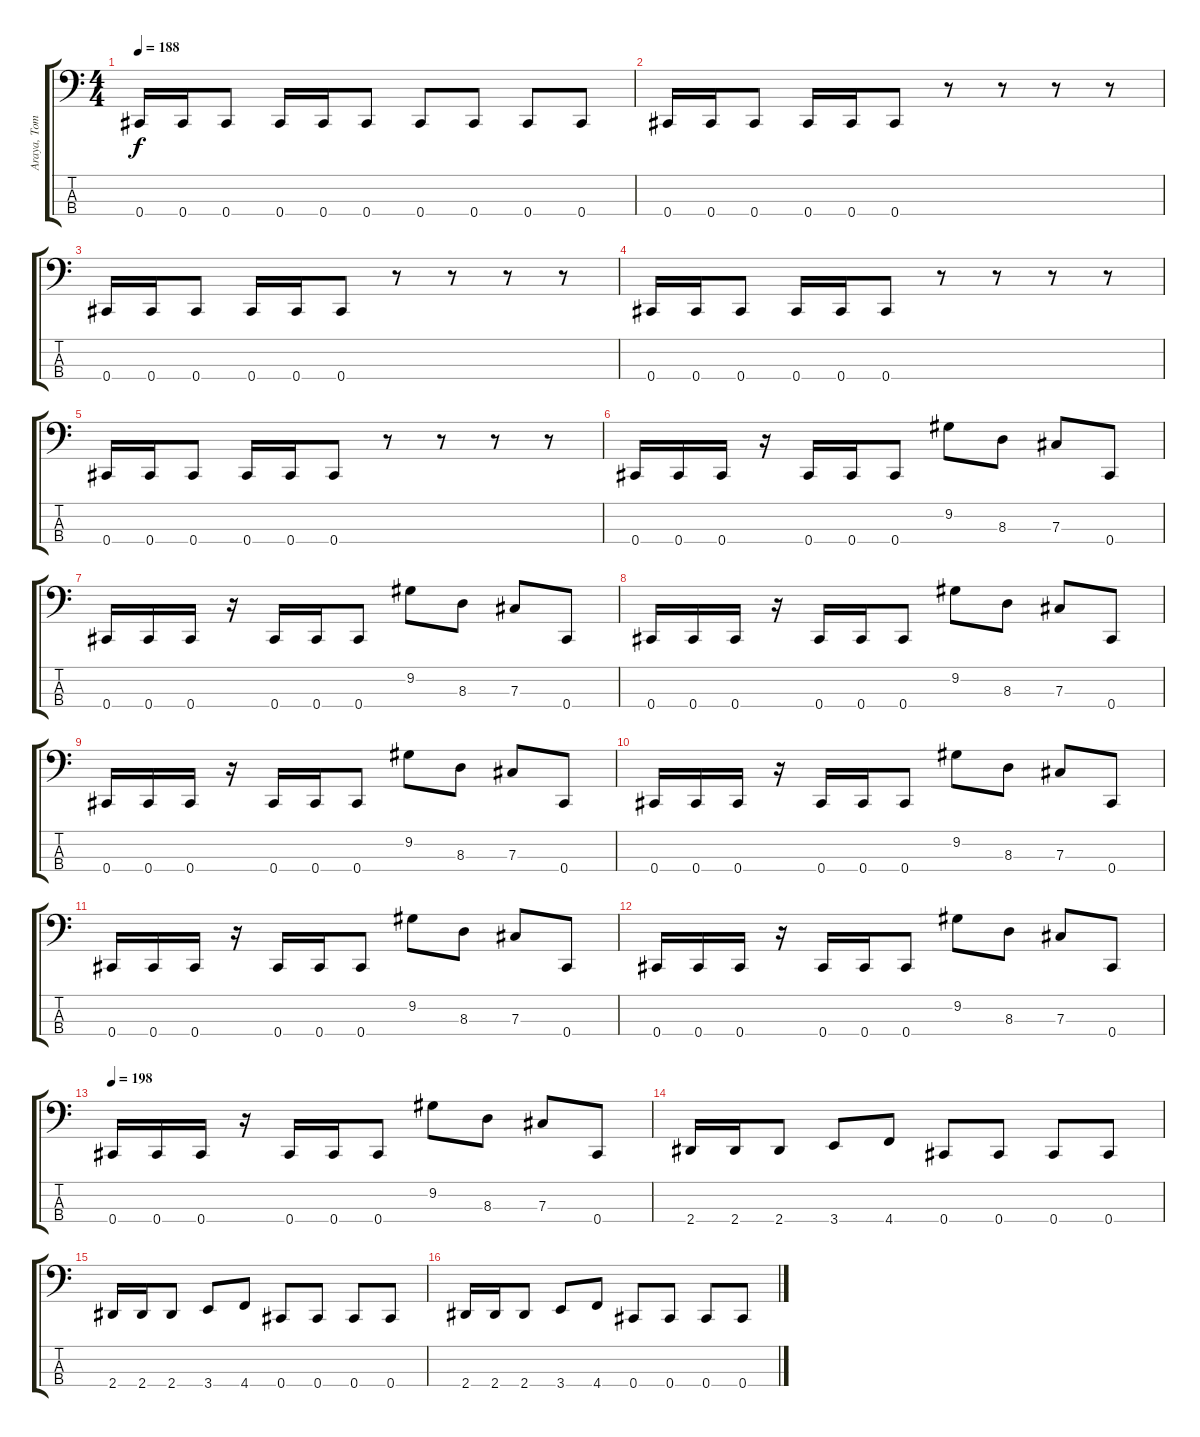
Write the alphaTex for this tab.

\track ("Araya, Tom" "Araya, Tom") {instrument electricbasspick}
\staff {score tabs}
\tuning (E2 B1 Gb1 Db1) {hide}
\ts (4 4)
\tempo 188
\clef f4
\ks c
0.4.16{dy f} 0.4.16 0.4.8 0.4.16 0.4.16 0.4.8 0.4.8 0.4.8 0.4.8 0.4.8 |
0.4.16 0.4.16 0.4.8 0.4.16 0.4.16 0.4.8 r.8 r.8 r.8 r.8 |
0.4.16 0.4.16 0.4.8 0.4.16 0.4.16 0.4.8 r.8 r.8 r.8 r.8 |
0.4.16 0.4.16 0.4.8 0.4.16 0.4.16 0.4.8 r.8 r.8 r.8 r.8 |
0.4.16 0.4.16 0.4.8 0.4.16 0.4.16 0.4.8 r.8 r.8 r.8 r.8 |
0.4.16 0.4.16 0.4.16 r.16 0.4.16 0.4.16 0.4.8 9.2.8 8.3.8 7.3.8 0.4.8 |
0.4.16 0.4.16 0.4.16 r.16 0.4.16 0.4.16 0.4.8 9.2.8 8.3.8 7.3.8 0.4.8 |
0.4.16 0.4.16 0.4.16 r.16 0.4.16 0.4.16 0.4.8 9.2.8 8.3.8 7.3.8 0.4.8 |
0.4.16 0.4.16 0.4.16 r.16 0.4.16 0.4.16 0.4.8 9.2.8 8.3.8 7.3.8 0.4.8 |
0.4.16 0.4.16 0.4.16 r.16 0.4.16 0.4.16 0.4.8 9.2.8 8.3.8 7.3.8 0.4.8 |
0.4.16 0.4.16 0.4.16 r.16 0.4.16 0.4.16 0.4.8 9.2.8 8.3.8 7.3.8 0.4.8 |
0.4.16 0.4.16 0.4.16 r.16 0.4.16 0.4.16 0.4.8 9.2.8 8.3.8 7.3.8 0.4.8 |
\tempo 198
0.4.16 0.4.16 0.4.16 r.16 0.4.16 0.4.16 0.4.8 9.2.8 8.3.8 7.3.8 0.4.8 |
2.4.16 2.4.16 2.4.8 3.4.8 4.4.8 0.4.8 0.4.8 0.4.8 0.4.8 |
2.4.16 2.4.16 2.4.8 3.4.8 4.4.8 0.4.8 0.4.8 0.4.8 0.4.8 |
2.4.16 2.4.16 2.4.8 3.4.8 4.4.8 0.4.8 0.4.8 0.4.8 0.4.8
